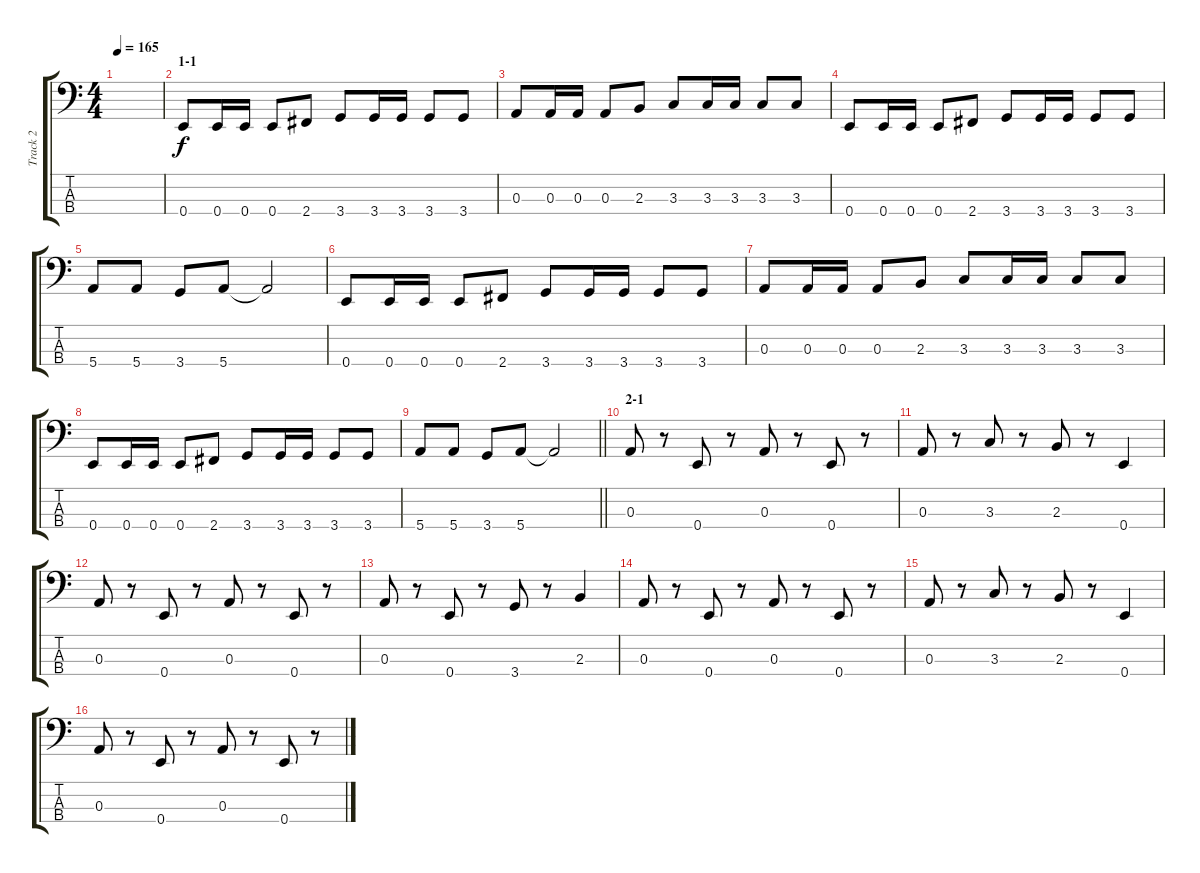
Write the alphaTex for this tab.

\track ("Track 2" "Track 2") {instrument electricbasspick}
\staff {score tabs}
\tuning (G2 D2 A1 E1) {hide}
\ts (4 4)
\tempo 165
\clef f4
\ks c
|
\section ("" "1-1")
0.4.8 0.4.16 0.4.16 0.4.8 2.4.8 3.4.8 3.4.16 3.4.16 3.4.8 3.4.8 |
0.3.8 0.3.16 0.3.16 0.3.8 2.3.8 3.3.8 3.3.16 3.3.16 3.3.8 3.3.8 |
0.4.8 0.4.16 0.4.16 0.4.8 2.4.8 3.4.8 3.4.16 3.4.16 3.4.8 3.4.8 |
5.4.8 5.4.8 3.4.8 5.4.8 5.4{t}.2 |
0.4.8 0.4.16 0.4.16 0.4.8 2.4.8 3.4.8 3.4.16 3.4.16 3.4.8 3.4.8 |
0.3.8 0.3.16 0.3.16 0.3.8 2.3.8 3.3.8 3.3.16 3.3.16 3.3.8 3.3.8 |
0.4.8 0.4.16 0.4.16 0.4.8 2.4.8 3.4.8 3.4.16 3.4.16 3.4.8 3.4.8 |
\barLineRight lightlight
5.4.8 5.4.8 3.4.8 5.4.8 5.4{t}.2 |
\section ("" "2-1")
0.3.8 r.8 0.4.8 r.8 0.3.8 r.8 0.4.8 r.8 |
0.3.8 r.8 3.3.8 r.8 2.3.8 r.8 0.4.4 |
0.3.8 r.8 0.4.8 r.8 0.3.8 r.8 0.4.8 r.8 |
0.3.8 r.8 0.4.8 r.8 3.4.8 r.8 2.3.4 |
0.3.8 r.8 0.4.8 r.8 0.3.8 r.8 0.4.8 r.8 |
0.3.8 r.8 3.3.8 r.8 2.3.8 r.8 0.4.4 |
0.3.8 r.8 0.4.8 r.8 0.3.8 r.8 0.4.8 r.8
